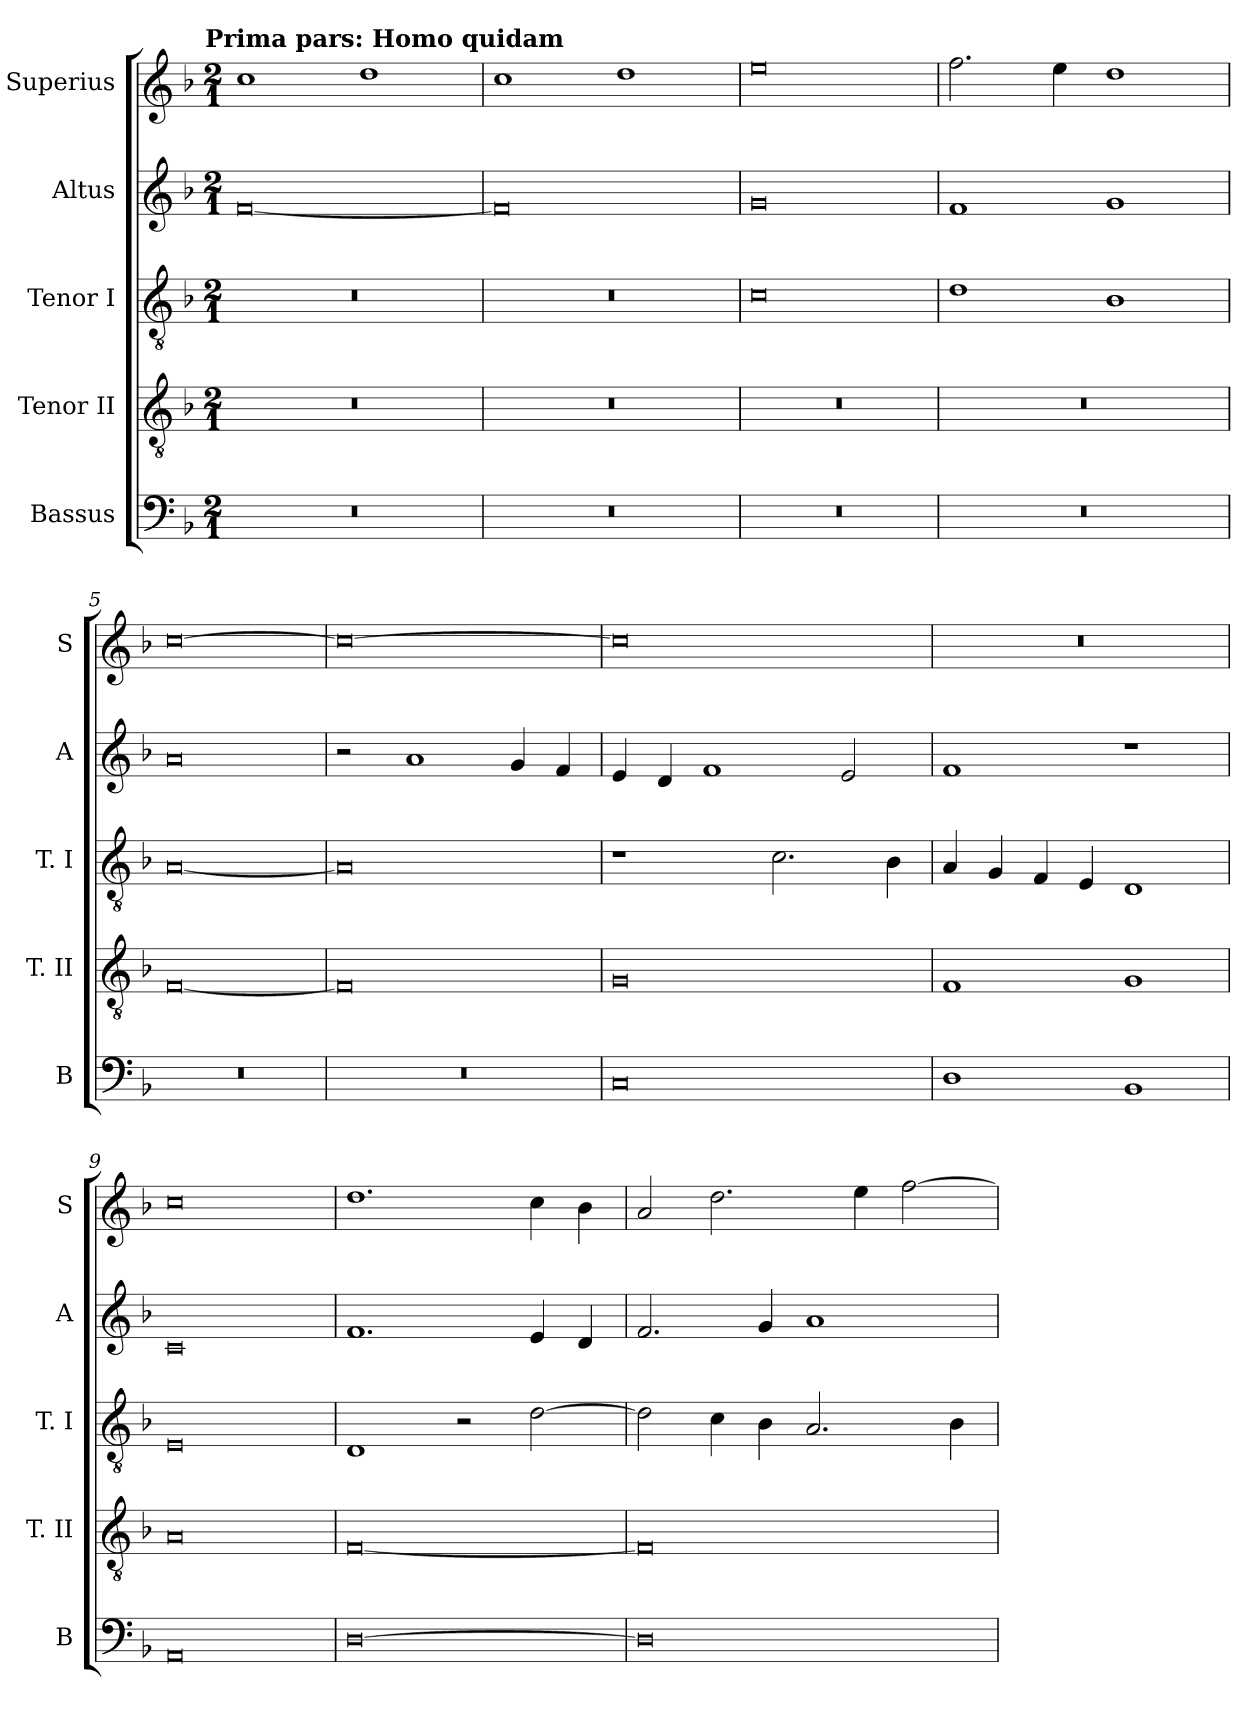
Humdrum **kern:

**kern	**kern	**kern	**kern	**kern
*part5	*part4	*part3	*part2	*part1
*staff5	*staff4	*staff3	*staff2	*staff1
*I"Bassus	*I"Tenor II	*I"Tenor I	*I"Altus	*I"Superius
*I'B	*I'T. II	*I'T. I	*I'A	*I'S
*clefF4	*clefGv2	*clefGv2	*clefG2	*clefG2
*k[b-]	*k[b-]	*k[b-]	*k[b-]	*k[b-]
*F:	*F:	*F:	*F:	*F:
!!LO:TX:omd:t=Prima pars&colon; Homo quidam
*M2/1	*M2/1	*M2/1	*M2/1	*M2/1
=1	=1	=1	=1	=1
0r	0r	0r	[0f	1cc
.	.	.	.	1dd
=2	=2	=2	=2	=2
0r	0r	0r	0f]	1cc
.	.	.	.	1dd
=3	=3	=3	=3	=3
0r	0r	0c	0g	0ee
=4	=4	=4	=4	=4
0r	0r	1d	1f	2.ff
.	.	.	.	4ee
.	.	1B-	1g	1dd
=5	=5	=5	=5	=5
0r	[0F	[0A	0a	[0cc
=6	=6	=6	=6	=6
0r	0F]	0A]	2r	0cc_
.	.	.	1a	.
.	.	.	4g	.
.	.	.	4f	.
=7	=7	=7	=7	=7
0C	0G	1r	4e	0cc]
.	.	.	4d	.
.	.	.	1f	.
.	.	2.c	.	.
.	.	.	2e	.
.	.	4B-	.	.
=8	=8	=8	=8	=8
1D	1F	4A	1f	0r
.	.	4G	.	.
.	.	4F	.	.
.	.	4E	.	.
1BB-	1G	1D	1r	.
=9	=9	=9	=9	=9
0AA	0A	0E	0c	0cc
=10	=10	=10	=10	=10
[0D	[0F	1D	1.f	1.dd
.	.	2r	.	.
.	.	[2d	4e	4cc
.	.	.	4d	4b-
=11	=11	=11	=11	=11
0D]	0F]	2d]	2.f	2a
.	.	4c	.	2.dd
.	.	4B-	4g	.
.	.	2.A	1a	.
.	.	.	.	4ee
.	.	.	.	[2ff
.	.	4B-	.	.
=	=	=	=	=
*-	*-	*-	*-	*-
